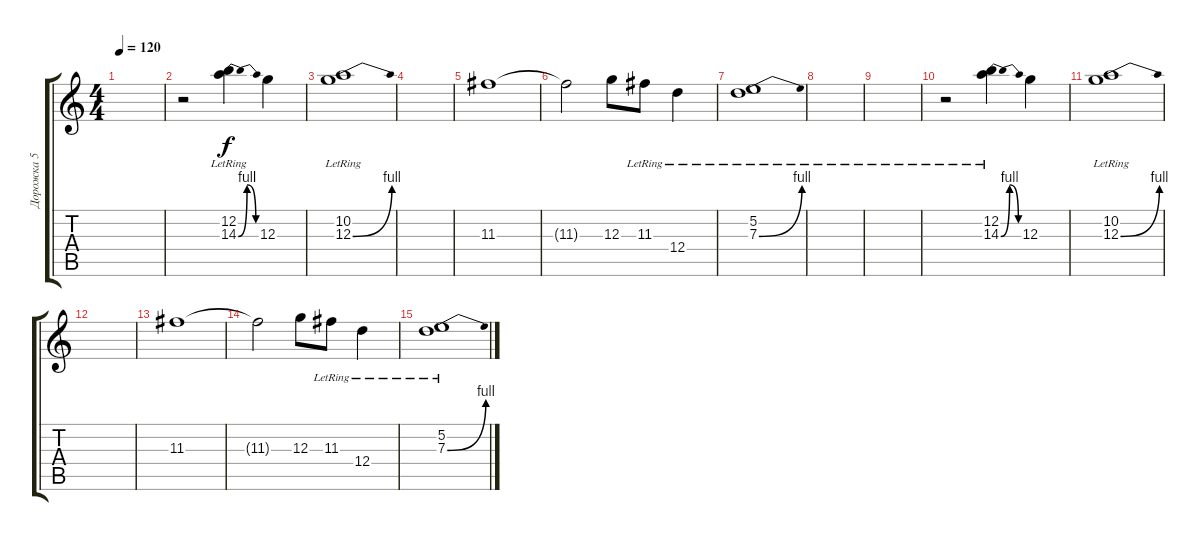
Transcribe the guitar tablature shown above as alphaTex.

\track ("Дорожка 5" "Дорожка 5") {instrument electricguitarjazz}
\staff {score tabs}
\tuning (E4 B3 G3 D3 A2 E2) {hide}
\ts (4 4)
\tempo 120
\clef g2
\ks c
|
r.2 (12.2{lr} 14.3{be (bendrelease 0 0 15 4 30 4 60 0) lr}).4 12.3.4 |
(10.2{lr} 12.3{be (bend 0 0 60 4) lr}).1 |
|
11.3.1 |
11.3{t}.2 12.3.8 11.3{lr}.8 12.4{lr}.4 |
(5.2{lr} 7.3{be (bend 0 0 60 4) lr}).1 |
|
|
r.2 (12.2{lr} 14.3{be (bendrelease 0 0 15 4 30 4 60 0) lr}).4 12.3.4 |
(10.2{lr} 12.3{be (bend 0 0 60 4) lr}).1 |
|
11.3.1 |
11.3{t}.2 12.3.8 11.3{lr}.8 12.4{lr}.4 |
(5.2{lr} 7.3{be (bend 0 0 60 4) lr}).1
